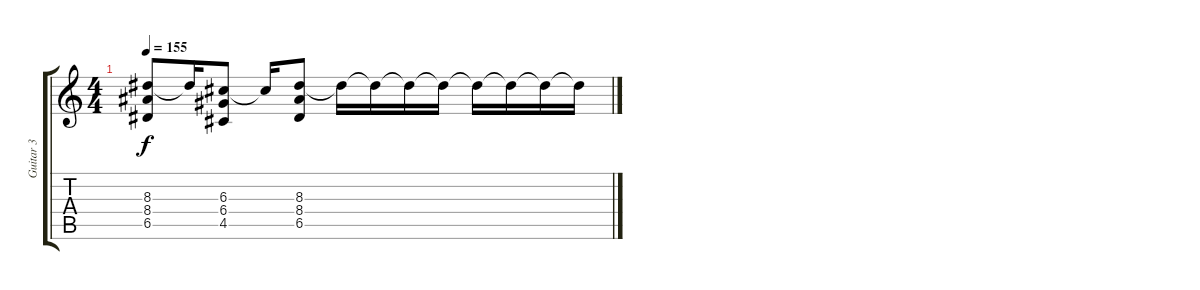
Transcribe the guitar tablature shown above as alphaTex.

\track ("Guitar 3" "Guitar 3") {instrument distortionguitar}
\staff {score tabs}
\tuning (E4 B3 G3 D3 A2 E2) {hide}
\ts (4 4)
\tempo 155
\clef g2
\ks c
(8.3 8.4 6.5).8{dy f} 8.3{t}.16 (6.3 6.4 4.5).8 6.3{t}.16 (8.3 8.4 6.5).8 8.3{t}.16 8.3{t}.16 8.3{t}.16 8.3{t}.16 8.3{t}.16 8.3{t}.16 8.3{t}.16 8.3{t}.16
